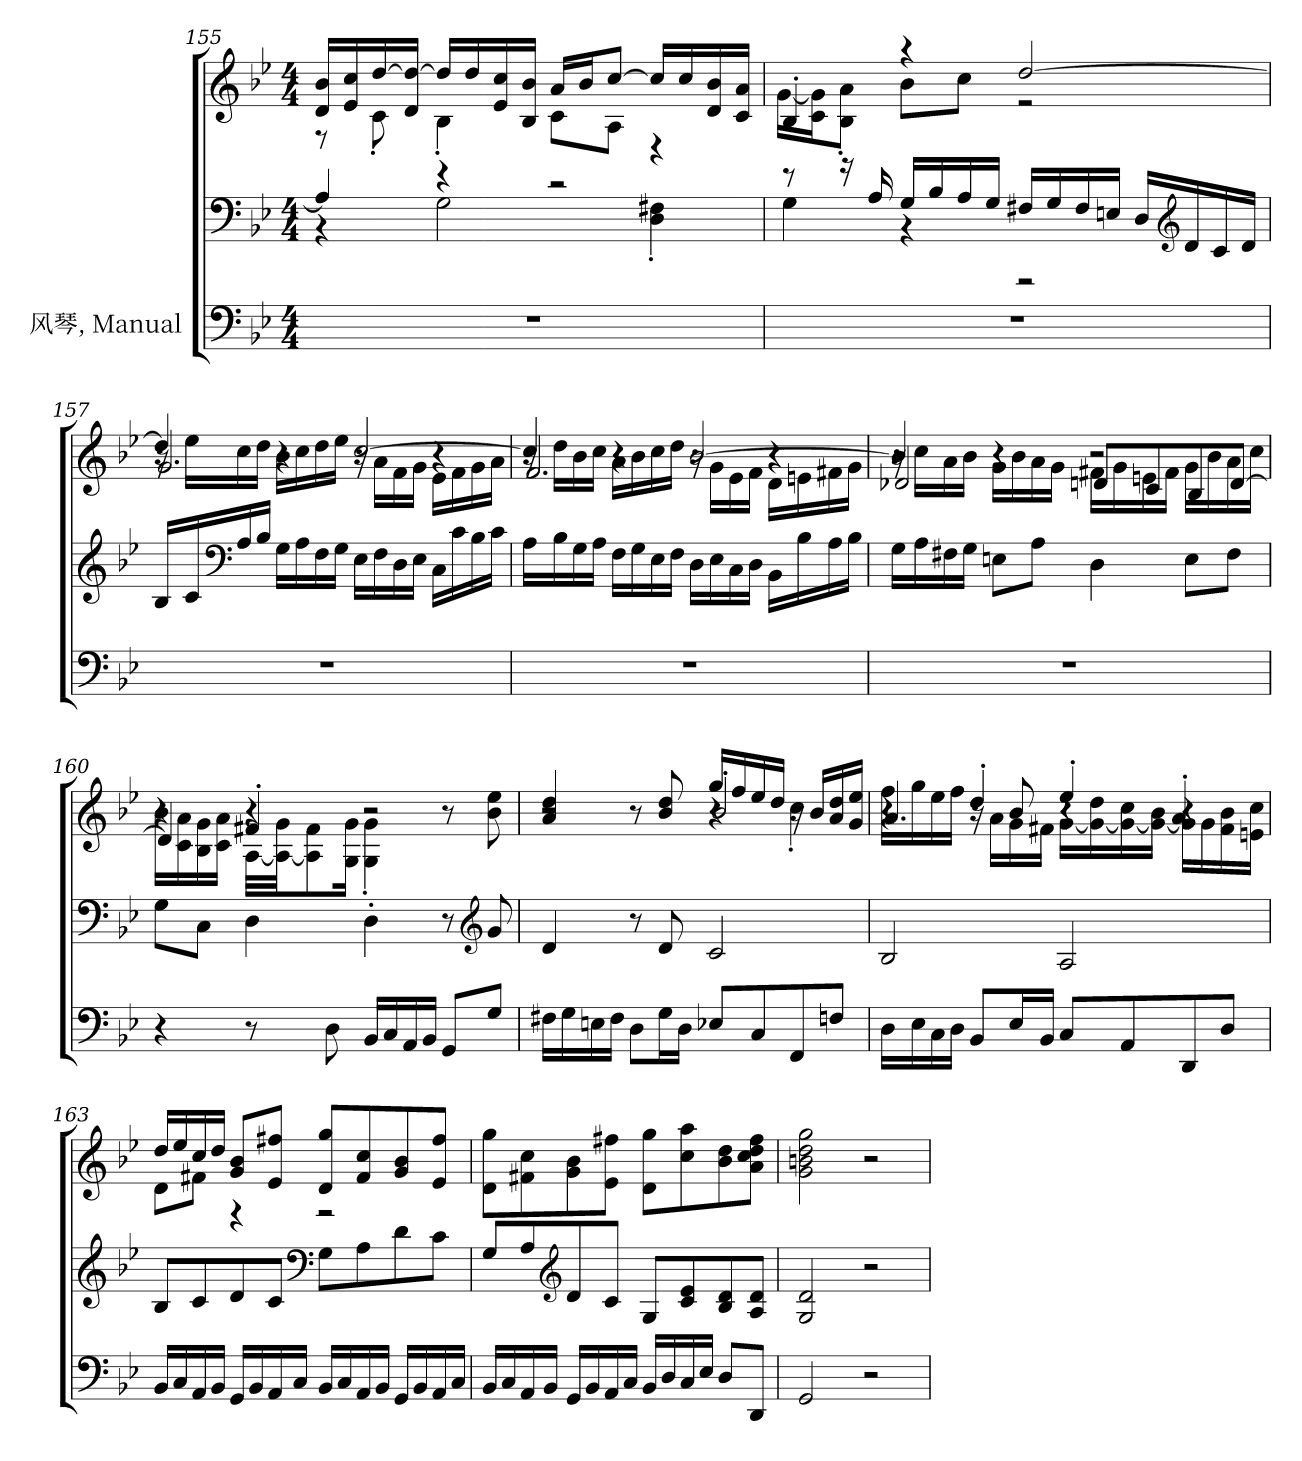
**kern	**kern	**kern
*part1	*part1	*part1
*staff3	*staff2	*staff1
*I"风琴, Manual	*	*
*clefF4	*clefF4	*clefG2
*k[b-e-]	*k[b-e-]	*k[b-e-]
*M4/4	*M4/4	*M4/4
=155	=155	=155
*	*^	*^
1r	4A/]	4r	16d/ 16b-/LL	8r
.	.	.	16e-/ 16cc/	.
.	.	.	[16dd/	8c'\
.	.	.	16d/ 16dd/_JJ	.
.	4r	2G\	16dd/LL]	4B-'\
.	.	.	16dd/	.
.	.	.	16e-/ 16cc/	.
.	.	.	16B-/ 16b-/JJ	.
.	2r	.	16a/LL	8c\L
.	.	.	16b-/J	.
.	.	.	[8cc/J	8A\J
.	.	4D\' 4F#X\'	16cc/LL]	4r
.	.	.	16cc/	.
.	.	.	16d/ 16b-/	.
.	.	.	16c/ 16a/JJ	.
!!LO:LB:g=z	!!
=156	=156	=156	=156	=156
1r	8r	4G\	4B-'/	[16g\LL
.	.	.	.	16c\ 16g\]J
.	16r	.	.	8B-\' 8a\'J
.	16A/	.	.	.
.	16G/LL	4r	4r	8b-\L
.	16B-/	.	.	.
.	16A/	.	.	8cc\J
.	16G/JJ	.	.	.
.	16F#X/LL	2r	[2dd/	2r
.	16G/	.	.	.
.	16F#/	.	.	.
.	16En/JJ	.	.	.
.	16D/LL	.	.	.
*	*clefG2	*	*	*
.	16d/	.	.	.
.	16c/	.	.	.
.	16d/JJ	.	.	.
*	*v	*v	*	*
=157	=157	=157	=157
*	*	*	*^
1r	16B-/LL	4dd/]	16r	2.g/
.	16c/	.	16ee-\LL	.
*	*clefF4	*	*	*
.	16A/	.	16cc\	.
.	16B-/JJ	.	16dd\JJ	.
.	16G\LL	4r	16b-\LL	.
.	16A\	.	16cc\	.
.	16F\	.	16dd\	.
.	16G\JJ	.	16ee-\JJ	.
.	16E-\LL	[2cc/	16r	.
.	16F\	.	16a\LL	.
.	16D\	.	16f\	.
.	16E-\JJ	.	16g\JJ	.
.	16C\LL	.	16e-\LL	4r
.	16c\	.	16f\	.
.	16B-\	.	16g\	.
.	16c\JJ	.	16a\JJ	.
!!LO:PB:g=z	!!	!!
=158	=158	=158	=158	=158
1r	16A\LL	4cc/]	16r	2.f/
.	16B-\	.	16dd\LL	.
.	16G\	.	16b-\	.
.	16A\JJ	.	16cc\JJ	.
.	16F\LL	4r	16a\LL	.
.	16G\	.	16b-\	.
.	16E-\	.	16cc\	.
.	16F\JJ	.	16dd\JJ	.
.	16D\LL	[2b-/	16r	.
.	16E-\	.	16g\LL	.
.	16C\	.	16e-\	.
.	16D\JJ	.	16f\JJ	.
.	16BB-\LL	.	16d\LL	4r
.	16B-\	.	16en\	.
.	16A\	.	16f#X\	.
.	16B-\JJ	.	16g\JJ	.
=159	=159	=159	=159	=159
1r	16G\LL	4b-/]	16r	2d-X/
.	16A\	.	16cc\LL	.
.	16F#X\	.	16a\	.
.	16G\JJ	.	16b-\JJ	.
.	8En\L	4r	16g\LL	.
.	.	.	16b-\	.
.	8A\J	.	16a\	.
.	.	.	16g\JJ	.
.	4D\	2r	16f#X\LL	8dn/L
.	.	.	16g\	.
.	.	.	16en\	8c/
.	.	.	16f#\JJ	.
.	8E\L	.	16g\LL	8B-/
.	.	.	16b-\	.
.	8F#\J	.	16a\	[8d/J
.	.	.	16cc\JJ	.
!!LO:LB:g=z	!!	!!
=160	=160	=160	=160	=160
4r	8G\L	4r	16b-\LL	4d/]
.	.	.	16c\ 16a\	.
.	8C\J	.	16B-\ 16g\	.
.	.	.	16c\ 16a\JJ	.
8r	4D\	4f#X'/	[32A\LLL	4r
.	.	.	32A\_ 32g\JJ	.
.	.	.	8A\] 8f#\	.
8D\	.	.	.	.
.	.	.	16G\ 16g\Jk	.
*	*	*MM70	*	*
16BB-/LL	4D'\	2r	4G\' 4g\'	2r
16C/	.	.	.	.
16AA/	.	.	.	.
16BB-/JJ	.	.	.	.
8GG/L	8r	.	8r	.
*	*clefG2	*	*	*
8G/J	8g/	.	8b-\ 8ee-\	.
=161	=161	=161	=161	=161
16F#X\LL	4d/	4a/ 4dd/	2r	2r
16G\	.	.	.	.
16En\	.	.	.	.
16F#\JJ	.	.	.	.
8D\L	8r	8r	.	.
16G\L	8d/	8b-/ 8dd/	.	.
16D\JJ	.	.	.	.
8E-X/L	2c/	16gg/LL	4r	2b-'/
.	.	16ff/	.	.
8C/	.	16ee-/	.	.
.	.	16dd/JJ	.	.
8FF/	.	16r	4cc'\	.
.	.	16b-/LL	.	.
8Fn/J	.	16a/ 16dd/	.	.
.	.	16g/ 16ee-/JJ	.	.
!!LO:LB:g=z	!!	!!
=162	=162	=162	=162	=162
16D\LL	2B-/	4r	16ff\LL	4.a/
16E-\	.	.	16gg\	.
16C\	.	.	16ee-\	.
16D\JJ	.	.	16ff\JJ	.
8BB-/L	.	4dd'/	16r	.
.	.	.	16a\LL	.
16E-/L	.	.	16g\	8b-/
16BB-/JJ	.	.	16f#X\JJ	.
8C/L	2A/	4ee-'/	[16g\LL	4r
.	.	.	16g\_ 16dd\	.
8AA/	.	.	16g\_ 16cc\	.
.	.	.	16g\_ 16b-\JJ	.
8DD/	.	4r	16g\LL]	4a'/
.	.	.	16g\	.
8D/J	.	.	16f#\ 16b-\	.
.	.	.	16en\ 16cc\JJ	.
*	*	*	*v	*v
=163	=163	=163	=163
16BB-/LL	8B-/L	16dd/LL	8d\L
16C/	.	16ee-/	.
16AA/	8c/	16cc/	8f#X\J
16BB-/JJ	.	16dd/JJ	.
*	*	*MM65	*
16GG/LL	8d/	8g/ 8b-/L	4r
16BB-/	.	.	.
16AA/	8c/J	8e-/ 8ff#X/J	.
16C/JJ	.	.	.
*	*clefF4	*	*
16BB-/LL	8G\L	8d/ 8gg/L	2r
16C/	.	.	.
16AA/	8A\	8f#/ 8cc/	.
16BB-/JJ	.	.	.
16GG/LL	8d\	8g/ 8b-/	.
16BB-/	.	.	.
16AA/	8c\J	8e-/ 8ff#/J	.
16C/JJ	.	.	.
*	*	*v	*v
!!LO:LB:g=z
=164	=164	=164
*	*	*MM60
16BB-/LL	8G/L	8d\ 8gg\L
16C/	.	.
16AA/	8A/	8f#X\ 8cc\
16BB-/JJ	.	.
*	*clefG2	*
16GG/LL	8d/	8g\ 8b-\
16BB-/	.	.
16AA/	8c/J	8e-\ 8ff#X\J
16C/JJ	.	.
*	*	*MM55
16BB-/LL	8G/L	8d\ 8gg\L
16D/	.	.
16C/	8c/ 8e-/	8cc\ 8aa\
16E-/JJ	.	.
8D/L	8B-/ 8d/	8b-\ 8dd\
8DD/J	8A/ 8d/J	8a\ 8cc\ 8dd\ 8ff#\J
=165	=165	=165
*	*	*MM30
2GG/	2G/ 2d/	2g\ 2bn\ 2dd\ 2gg\
2r	2r	2r
=	=	=
*-	*-	*-
